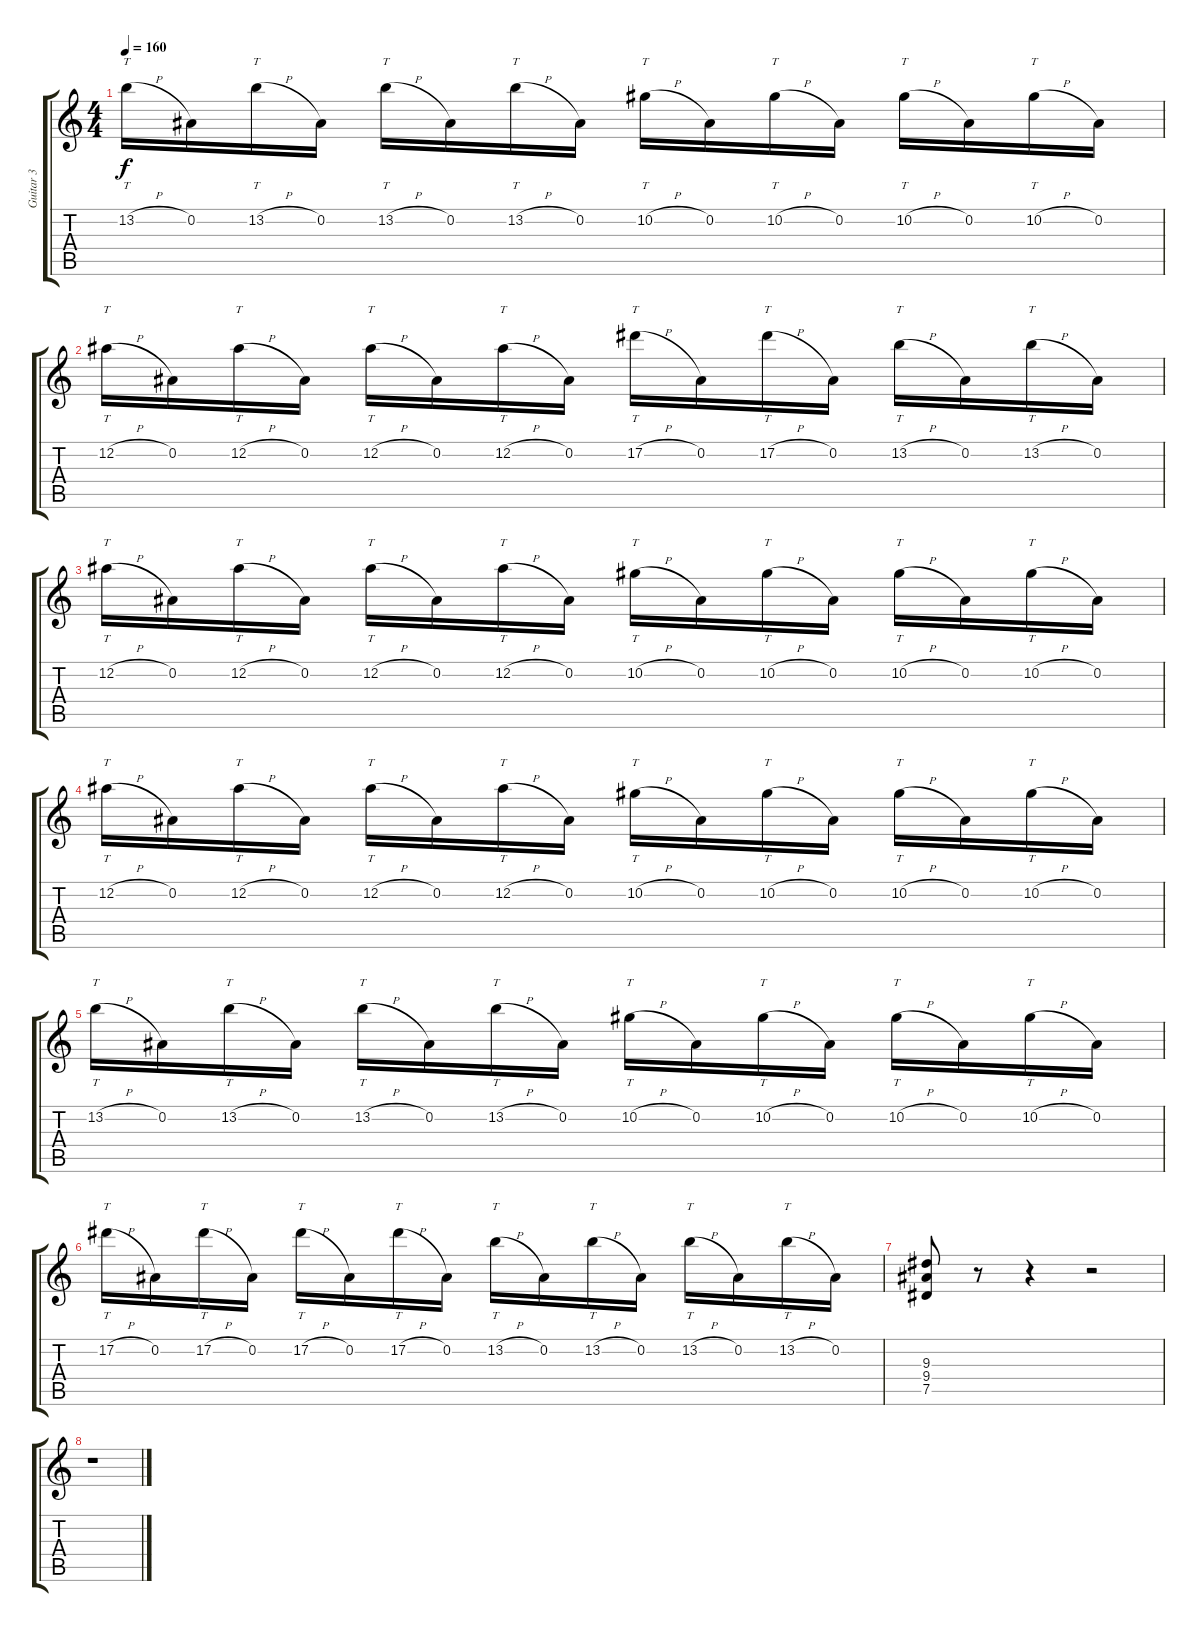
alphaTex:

\track ("Guitar 3" "Guitar 3") {instrument distortionguitar}
\staff {score tabs}
\tuning (Eb4 Bb3 Gb3 Db3 Ab2 Eb2) {hide}
\ts (4 4)
\tempo 160
\clef g2
\ks c
13.2{h}.16{tt dy f} 0.2.16 13.2{h}.16{tt} 0.2.16 13.2{h}.16{tt} 0.2.16 13.2{h}.16{tt} 0.2.16 10.2{h}.16{tt} 0.2.16 10.2{h}.16{tt} 0.2.16 10.2{h}.16{tt} 0.2.16 10.2{h}.16{tt} 0.2.16 |
12.2{h}.16{tt} 0.2.16 12.2{h}.16{tt} 0.2.16 12.2{h}.16{tt} 0.2.16 12.2{h}.16{tt} 0.2.16 17.2{h}.16{tt} 0.2.16 17.2{h}.16{tt} 0.2.16 13.2{h}.16{tt} 0.2.16 13.2{h}.16{tt} 0.2.16 |
12.2{h}.16{tt} 0.2.16 12.2{h}.16{tt} 0.2.16 12.2{h}.16{tt} 0.2.16 12.2{h}.16{tt} 0.2.16 10.2{h}.16{tt} 0.2.16 10.2{h}.16{tt} 0.2.16 10.2{h}.16{tt} 0.2.16 10.2{h}.16{tt} 0.2.16 |
12.2{h}.16{tt} 0.2.16 12.2{h}.16{tt} 0.2.16 12.2{h}.16{tt} 0.2.16 12.2{h}.16{tt} 0.2.16 10.2{h}.16{tt} 0.2.16 10.2{h}.16{tt} 0.2.16 10.2{h}.16{tt} 0.2.16 10.2{h}.16{tt} 0.2.16 |
13.2{h}.16{tt} 0.2.16 13.2{h}.16{tt} 0.2.16 13.2{h}.16{tt} 0.2.16 13.2{h}.16{tt} 0.2.16 10.2{h}.16{tt} 0.2.16 10.2{h}.16{tt} 0.2.16 10.2{h}.16{tt} 0.2.16 10.2{h}.16{tt} 0.2.16 |
17.2{h}.16{tt} 0.2.16 17.2{h}.16{tt} 0.2.16 17.2{h}.16{tt} 0.2.16 17.2{h}.16{tt} 0.2.16 13.2{h}.16{tt} 0.2.16 13.2{h}.16{tt} 0.2.16 13.2{h}.16{tt} 0.2.16 13.2{h}.16{tt} 0.2.16 |
(9.3 9.4 7.5).8 r.8 r.4 r.2 |
r.1
